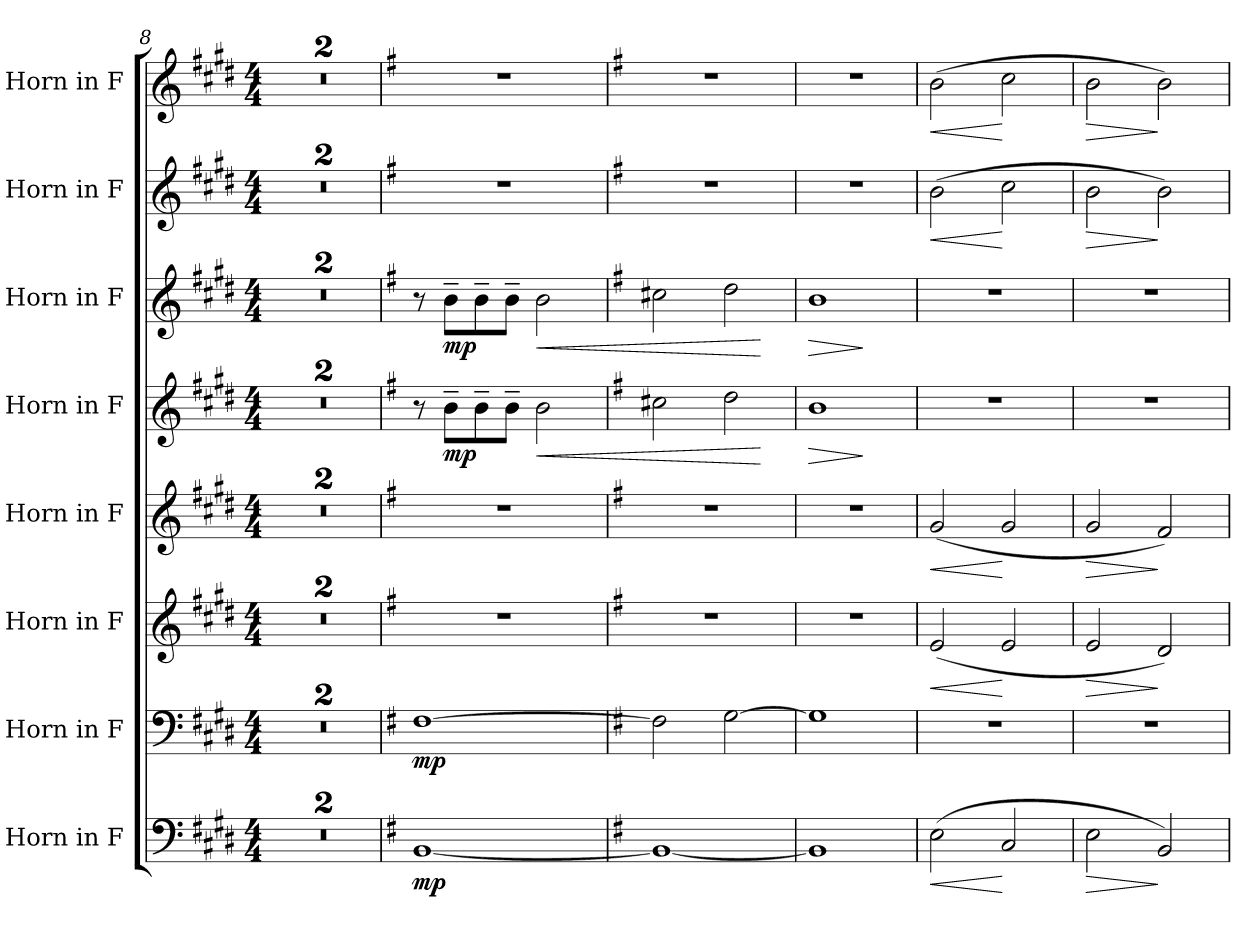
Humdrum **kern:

**kern	**dynam	**kern	**dynam	**kern	**dynam	**kern	**dynam	**kern	**dynam	**kern	**dynam	**kern	**dynam	**kern	**dynam
*part8	*part8	*part7	*part7	*part6	*part6	*part5	*part5	*part4	*part4	*part3	*part3	*part2	*part2	*part1	*part1
*staff8	*staff8	*staff7	*staff7	*staff6	*staff6	*staff5	*staff5	*staff4	*staff4	*staff3	*staff3	*staff2	*staff2	*staff1	*staff1
*I"Horn in F	*	*I"Horn in F	*	*I"Horn in F	*	*I"Horn in F	*	*I"Horn in F	*	*I"Horn in F	*	*I"Horn in F	*	*I"Horn in F	*
*clefF4	*	*clefF4	*	*clefG2	*	*clefG2	*	*clefG2	*	*clefG2	*	*clefG2	*	*clefG2	*
*ITrd4c7	*	*ITrd4c7	*	*ITrd4c7	*	*ITrd4c7	*	*ITrd4c7	*	*ITrd4c7	*	*ITrd4c7	*	*ITrd4c7	*
*k[f#c#g#]	*	*k[f#c#g#]	*	*k[f#c#g#]	*	*k[f#c#g#]	*	*k[f#c#g#]	*	*k[f#c#g#]	*	*k[f#c#g#]	*	*k[f#c#g#]	*
*M4/4	*	*M4/4	*	*M4/4	*	*M4/4	*	*M4/4	*	*M4/4	*	*M4/4	*	*M4/4	*
=8	=8	=8	=8	=8	=8	=8	=8	=8	=8	=8	=8	=8	=8	=8	=8
1r	.	1r	.	1r	.	1r	.	1r	.	1r	.	1r	.	1r	.
=9	=9	=9	=9	=9	=9	=9	=9	=9	=9	=9	=9	=9	=9	=9	=9
1r	.	1r	.	1r	.	1r	.	1r	.	1r	.	1r	.	1r	.
=10	=10	=10	=10	=10	=10	=10	=10	=10	=10	=10	=10	=10	=10	=10	=10
*k[]	*	*k[]	*	*k[]	*	*k[]	*	*k[]	*	*k[]	*	*k[]	*	*k[]	*
!	!LO:DY:b	!	!LO:DY:b	!	!	!	!	!	!	!	!	!	!	!	!
[1EE	mp	[1BB	mp	1r	.	1r	.	8r	.	8r	.	1r	.	1r	.
!	!	!	!	!	!	!	!	!	!LO:DY:b	!	!LO:DY:b	!	!	!	!
.	.	.	.	.	.	.	.	8e~\L	mp	8e~\L	mp	.	.	.	.
.	.	.	.	.	.	.	.	8e~\	.	8e~\	.	.	.	.	.
.	.	.	.	.	.	.	.	8e~\J	.	8e~\J	.	.	.	.	.
!	!	!	!	!	!	!	!	!	!LO:HP:b	!	!LO:HP:b	!	!	!	!
.	.	.	.	.	.	.	.	2e\	<	2e\	<	.	.	.	.
!!LO:PB:g=z
=11	=11	=11	=11	=11	=11	=11	=11	=11	=11	=11	=11	=11	=11	=11	=11
*k[]	*	*k[]	*	*k[]	*	*k[]	*	*k[]	*	*k[]	*	*k[]	*	*k[]	*
1EE_	.	2BB\]	.	1r	.	1r	.	2f#X\	.	2f#X\	.	1r	.	1r	.
.	.	[2C\	.	.	.	.	.	2g\	.	2g\	.	.	.	.	.
.	.	.	.	.	.	.	.	.	[	.	[	.	.	.	.
=12	=12	=12	=12	=12	=12	=12	=12	=12	=12	=12	=12	=12	=12	=12	=12
!	!	!	!	!	!	!	!	!	!LO:HP:b	!	!LO:HP:b	!	!	!	!
1EE]	.	1C]	.	1r	.	1r	.	1e	>	1e	>	1r	.	1r	.
.	.	.	.	.	.	.	.	.	]	.	]	.	.	.	.
=13	=13	=13	=13	=13	=13	=13	=13	=13	=13	=13	=13	=13	=13	=13	=13
!	!LO:HP:b	!	!	!	!LO:HP:b	!	!LO:HP:b	!	!	!	!	!	!LO:HP:b	!	!LO:HP:b
(>2AA\	<	1r	.	(>2A/	<	(>2c/	<	1r	.	1r	.	(>2e\	<	(>2e\	<
2FF/	[	.	.	2A/	[	2c/	[	.	.	.	.	2f\	[	2f\	[
=14	=14	=14	=14	=14	=14	=14	=14	=14	=14	=14	=14	=14	=14	=14	=14
!	!LO:HP:b	!	!	!	!LO:HP:b	!	!LO:HP:b	!	!	!	!	!	!LO:HP:b	!	!LO:HP:b
2AA\	>	1r	.	2A/	>	2c/	>	1r	.	1r	.	2e\	>	2e\	>
2EE/)	]	.	.	2G/)	]	2B/)	]	.	.	.	.	2e\)	]	2e\)	]
=	=	=	=	=	=	=	=	=	=	=	=	=	=	=	=
*-	*-	*-	*-	*-	*-	*-	*-	*-	*-	*-	*-	*-	*-	*-	*-
